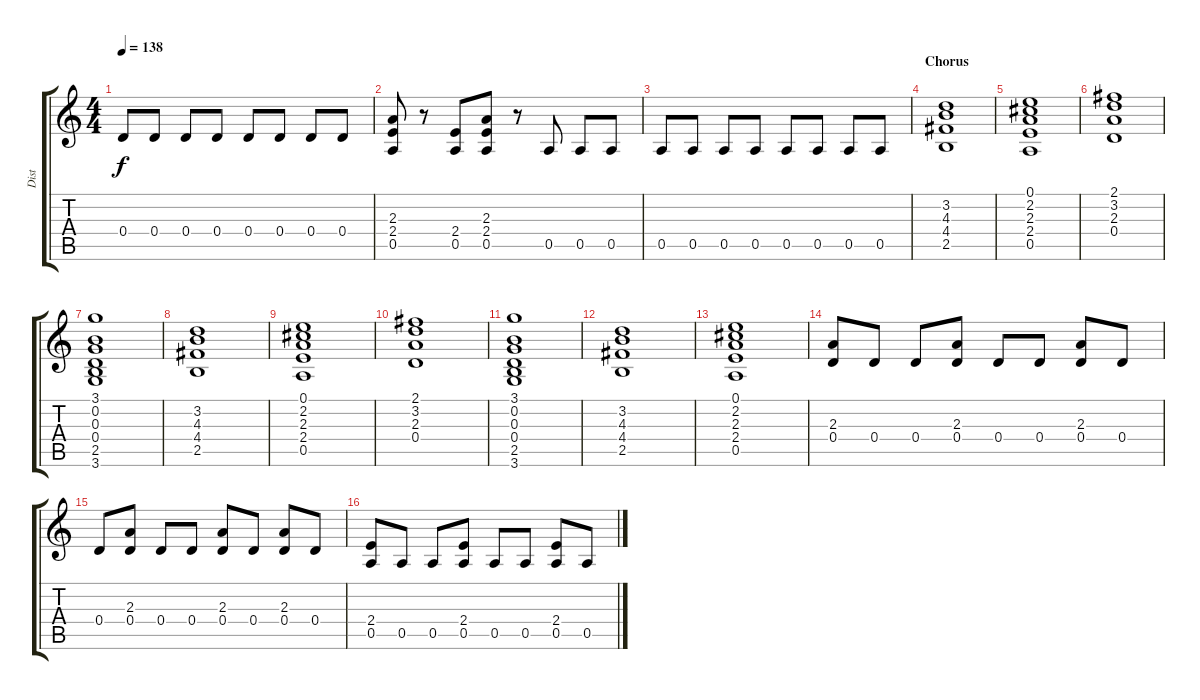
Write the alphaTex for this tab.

\track ("Dist" "Dist") {instrument overdrivenguitar}
\staff {score tabs}
\tuning (E4 B3 G3 D3 A2 E2) {hide}
\ts (4 4)
\tempo 138
\clef g2
\ks c
0.4.8{dy f} 0.4.8 0.4.8 0.4.8 0.4.8 0.4.8 0.4.8 0.4.8 |
(2.3 2.4 0.5).8 r.8 (2.4 0.5).8 (2.3 2.4 0.5).8 r.8 0.5.8 0.5.8 0.5.8 |
0.5.8 0.5.8 0.5.8 0.5.8 0.5.8 0.5.8 0.5.8 0.5.8 |
\section ("" "Chorus")
(3.2 4.3 4.4 2.5).1 |
(0.1 2.2 2.3 2.4 0.5).1 |
(2.1 3.2 2.3 0.4).1 |
(3.1 0.2 0.3 0.4 2.5 3.6).1 |
(3.2 4.3 4.4 2.5).1 |
(0.1 2.2 2.3 2.4 0.5).1 |
(2.1 3.2 2.3 0.4).1 |
(3.1 0.2 0.3 0.4 2.5 3.6).1 |
(3.2 4.3 4.4 2.5).1 |
(0.1 2.2 2.3 2.4 0.5).1{volume 6} |
(2.3 0.4).8{volume 12} 0.4.8 0.4.8 (2.3 0.4).8 0.4.8 0.4.8 (2.3 0.4).8 0.4.8 |
0.4.8 (2.3 0.4).8 0.4.8 0.4.8 (2.3 0.4).8 0.4.8 (2.3 0.4).8 0.4.8 |
(2.4 0.5).8 0.5.8 0.5.8 (2.4 0.5).8 0.5.8 0.5.8 (2.4 0.5).8 0.5.8
